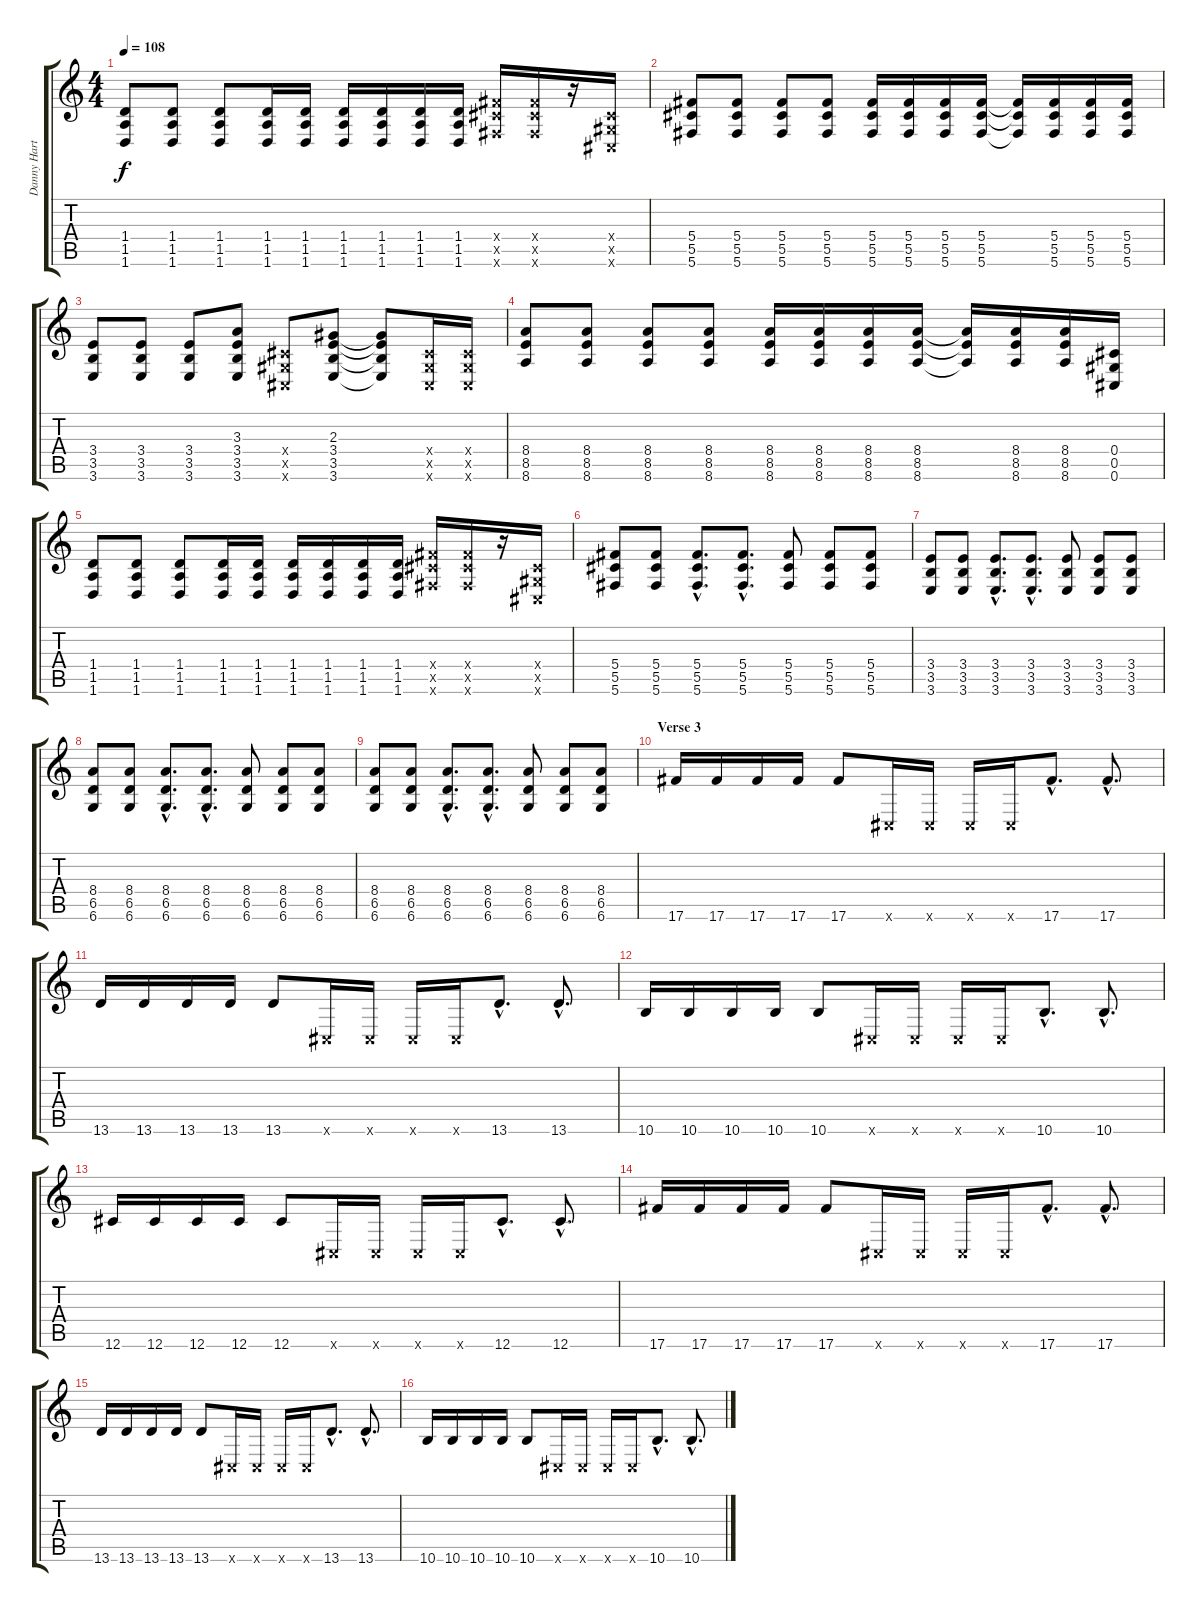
\track ("Danny Hartwell (Guitar)" "Danny Hart") {instrument distortionguitar}
\staff {score tabs}
\tuning (Eb4 Bb3 Gb3 Db3 Ab2 Db2) {hide}
\ts (4 4)
\tempo 108
\clef g2
\ks c
(1.4 1.5 1.6).8{dy f} (1.4 1.5 1.6).8 (1.4 1.5 1.6).8 (1.4 1.5 1.6).16 (1.4 1.5 1.6).16 (1.4 1.5 1.6).16 (1.4 1.5 1.6).16 (1.4 1.5 1.6).16 (1.4 1.5 1.6).16 (5.4{x} 5.5{x} 5.6{x}).16 (5.4{x} 5.5{x} 5.6{x}).16 r.16 (0.4{x} 0.5{x} 0.6{x}).16 |
(5.4 5.5 5.6).8 (5.4 5.5 5.6).8 (5.4 5.5 5.6).8 (5.4 5.5 5.6).8 (5.4 5.5 5.6).16 (5.4 5.5 5.6).16 (5.4 5.5 5.6).16 (5.4 5.5 5.6).16 (5.4{t} 5.5{t} 5.6{t}).16 (5.4 5.5 5.6).16 (5.4 5.5 5.6).16 (5.4 5.5 5.6).16 |
(3.4 3.5 3.6).8 (3.4 3.5 3.6).8 (3.4 3.5 3.6).8 (3.3 3.4 3.5 3.6).8 (0.4{x} 0.5{x} 0.6{x}).8 (2.3 3.4 3.5 3.6).8 (2.3{t} 3.4{t} 3.5{t} 3.6{t}).8 (0.4{x} 0.5{x} 0.6{x}).16 (0.4{x} 0.5{x} 0.6{x}).16 |
(8.4 8.5 8.6).8 (8.4 8.5 8.6).8 (8.4 8.5 8.6).8 (8.4 8.5 8.6).8 (8.4 8.5 8.6).16 (8.4 8.5 8.6).16 (8.4 8.5 8.6).16 (8.4 8.5 8.6).16 (8.4{t} 8.5{t} 8.6{t}).16 (8.4 8.5 8.6).16 (8.4 8.5 8.6).16 (0.4 0.5 0.6).16 |
(1.4 1.5 1.6).8 (1.4 1.5 1.6).8 (1.4 1.5 1.6).8 (1.4 1.5 1.6).16 (1.4 1.5 1.6).16 (1.4 1.5 1.6).16 (1.4 1.5 1.6).16 (1.4 1.5 1.6).16 (1.4 1.5 1.6).16 (5.4{x} 5.5{x} 5.6{x}).16 (5.4{x} 5.5{x} 5.6{x}).16 r.16 (0.4{x} 0.5{x} 0.6{x}).16 |
(5.4 5.5 5.6).8 (5.4 5.5 5.6).8 (5.4{hac} 5.5{hac} 5.6{hac}).8{d} (5.4{hac} 5.5{hac} 5.6{hac}).8{d} (5.4 5.5 5.6).8 (5.4 5.5 5.6).8 (5.4 5.5 5.6).8 |
(3.4 3.5 3.6).8 (3.4 3.5 3.6).8 (3.4{hac} 3.5{hac} 3.6{hac}).8{d} (3.4{hac} 3.5{hac} 3.6{hac}).8{d} (3.4 3.5 3.6).8 (3.4 3.5 3.6).8 (3.4 3.5 3.6).8 |
(8.4 6.5 6.6).8 (8.4 6.5 6.6).8 (8.4{hac} 6.5{hac} 6.6{hac}).8{d} (8.4{hac} 6.5{hac} 6.6{hac}).8{d} (8.4 6.5 6.6).8 (8.4 6.5 6.6).8 (8.4 6.5 6.6).8 |
(8.4 6.5 6.6).8 (8.4 6.5 6.6).8 (8.4{hac} 6.5{hac} 6.6{hac}).8{d} (8.4{hac} 6.5{hac} 6.6{hac}).8{d} (8.4 6.5 6.6).8 (8.4 6.5 6.6).8 (8.4 6.5 6.6).8 |
\section ("" "Verse 3")
17.6.16 17.6.16 17.6.16 17.6.16 17.6.8 0.6{x}.16 0.6{x}.16 0.6{x}.16 0.6{x}.16 17.6{hac}.8{d} 17.6{hac}.8{d} |
13.6.16 13.6.16 13.6.16 13.6.16 13.6.8 0.6{x}.16 0.6{x}.16 0.6{x}.16 0.6{x}.16 13.6{hac}.8{d} 13.6{hac}.8{d} |
10.6.16 10.6.16 10.6.16 10.6.16 10.6.8 0.6{x}.16 0.6{x}.16 0.6{x}.16 0.6{x}.16 10.6{hac}.8{d} 10.6{hac}.8{d} |
12.6.16 12.6.16 12.6.16 12.6.16 12.6.8 0.6{x}.16 0.6{x}.16 0.6{x}.16 0.6{x}.16 12.6{hac}.8{d} 12.6{hac}.8{d} |
17.6.16 17.6.16 17.6.16 17.6.16 17.6.8 0.6{x}.16 0.6{x}.16 0.6{x}.16 0.6{x}.16 17.6{hac}.8{d} 17.6{hac}.8{d} |
13.6.16 13.6.16 13.6.16 13.6.16 13.6.8 0.6{x}.16 0.6{x}.16 0.6{x}.16 0.6{x}.16 13.6{hac}.8{d} 13.6{hac}.8{d} |
10.6.16 10.6.16 10.6.16 10.6.16 10.6.8 0.6{x}.16 0.6{x}.16 0.6{x}.16 0.6{x}.16 10.6{hac}.8{d} 10.6{hac}.8{d}
